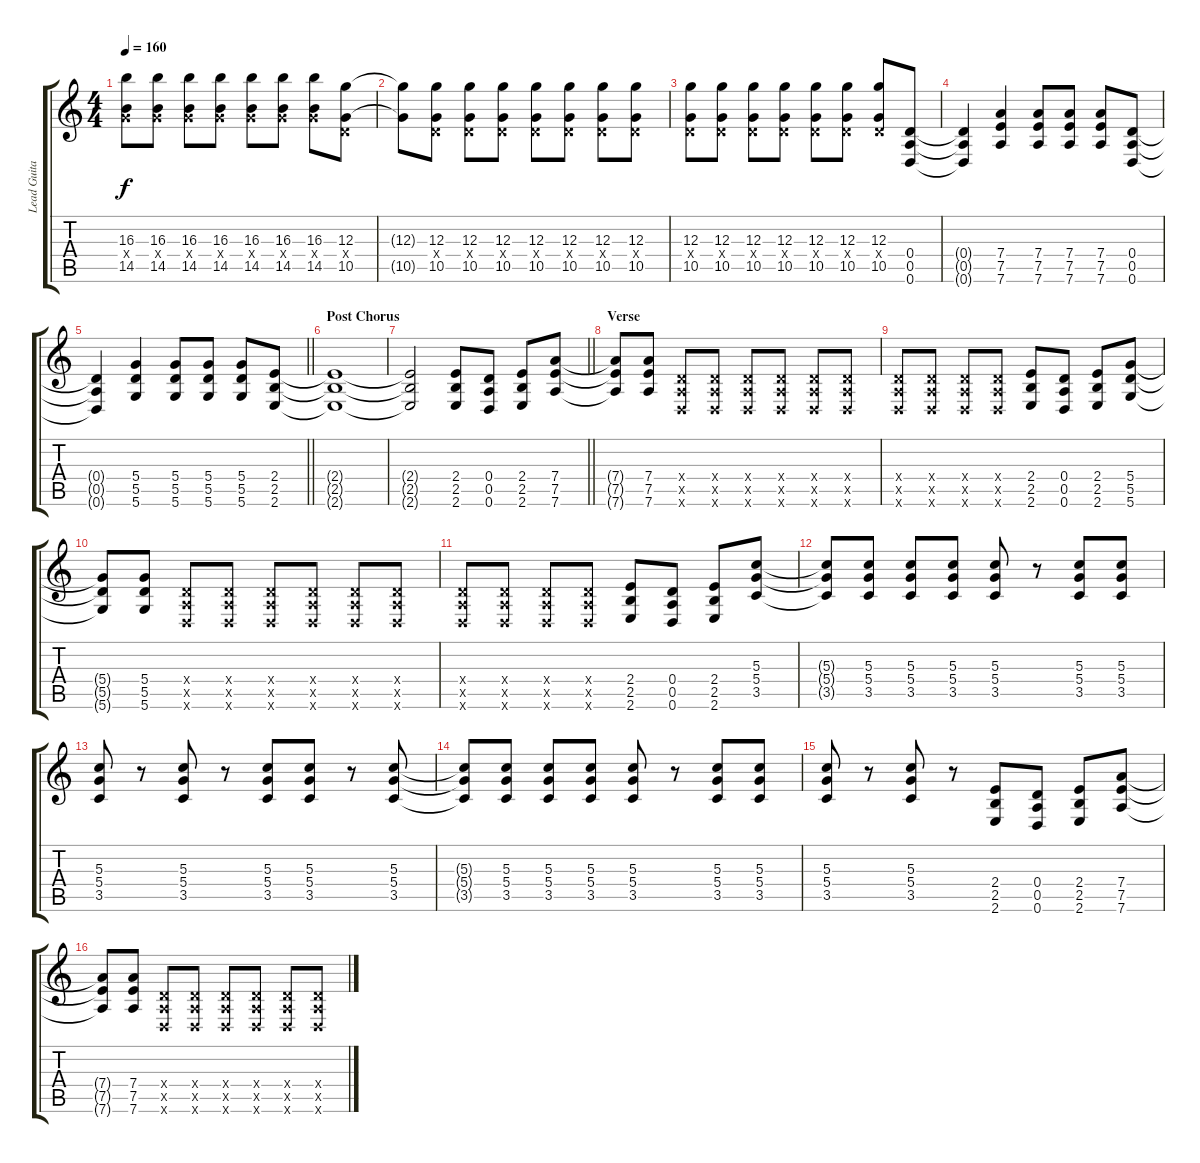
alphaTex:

\track ("Lead Guitar" "Lead Guita") {instrument distortionguitar}
\staff {score tabs}
\tuning (E4 B3 G3 D3 A2 D2) {hide}
\ts (4 4)
\tempo 160
\clef g2
\ks c
(16.3 5.4{x} 14.5).8{dy f} (16.3 5.4{x} 14.5).8 (16.3 5.4{x} 14.5).8 (16.3 5.4{x} 14.5).8 (16.3 5.4{x} 14.5).8 (16.3 5.4{x} 14.5).8 (16.3 5.4{x} 14.5).8 (12.3 0.4{x} 10.5).8 |
(12.3{t} 10.5{t}).8 (12.3 0.4{x} 10.5).8 (12.3 0.4{x} 10.5).8 (12.3 0.4{x} 10.5).8 (12.3 0.4{x} 10.5).8 (12.3 0.4{x} 10.5).8 (12.3 0.4{x} 10.5).8 (12.3 0.4{x} 10.5).8 |
(12.3 0.4{x} 10.5).8 (12.3 0.4{x} 10.5).8 (12.3 0.4{x} 10.5).8 (12.3 0.4{x} 10.5).8 (12.3 0.4{x} 10.5).8 (12.3 0.4{x} 10.5).8 (12.3 0.4{x} 10.5).8 (0.4 0.5 0.6).8 |
(0.4{t} 0.5{t} 0.6{t}).4 (7.4 7.5 7.6).4 (7.4 7.5 7.6).8 (7.4 7.5 7.6).8 (7.4 7.5 7.6).8 (0.4 0.5 0.6).8 |
\barLineRight lightlight
(0.4{t} 0.5{t} 0.6{t}).4 (5.4 5.5 5.6).4 (5.4 5.5 5.6).8 (5.4 5.5 5.6).8 (5.4 5.5 5.6).8 (2.4 2.5 2.6).8 |
\section ("" "Post Chorus")
(2.4{t} 2.5{t} 2.6{t}).1 |
\barLineRight lightlight
(2.4{t} 2.5{t} 2.6{t}).2 (2.4 2.5 2.6).8 (0.4 0.5 0.6).8 (2.4 2.5 2.6).8 (7.4 7.5 7.6).8 |
\section ("" "Verse")
(7.4{t} 7.5{t} 7.6{t}).8 (7.4 7.5 7.6).8 (0.4{x} 0.5{x} 0.6{x}).8 (0.4{x} 0.5{x} 0.6{x}).8 (0.4{x} 0.5{x} 0.6{x}).8 (0.4{x} 0.5{x} 0.6{x}).8 (0.4{x} 0.5{x} 0.6{x}).8 (0.4{x} 0.5{x} 0.6{x}).8 |
(0.4{x} 0.5{x} 0.6{x}).8 (0.4{x} 0.5{x} 0.6{x}).8 (0.4{x} 0.5{x} 0.6{x}).8 (0.4{x} 0.5{x} 0.6{x}).8 (2.4 2.5 2.6).8 (0.4 0.5 0.6).8 (2.4 2.5 2.6).8 (5.4 5.5 5.6).8 |
(5.4{t} 5.5{t} 5.6{t}).8 (5.4 5.5 5.6).8 (0.4{x} 0.5{x} 0.6{x}).8 (0.4{x} 0.5{x} 0.6{x}).8 (0.4{x} 0.5{x} 0.6{x}).8 (0.4{x} 0.5{x} 0.6{x}).8 (0.4{x} 0.5{x} 0.6{x}).8 (0.4{x} 0.5{x} 0.6{x}).8 |
(0.4{x} 0.5{x} 0.6{x}).8 (0.4{x} 0.5{x} 0.6{x}).8 (0.4{x} 0.5{x} 0.6{x}).8 (0.4{x} 0.5{x} 0.6{x}).8 (2.4 2.5 2.6).8 (0.4 0.5 0.6).8 (2.4 2.5 2.6).8 (5.3 5.4 3.5).8 |
(5.3{t} 5.4{t} 3.5{t}).8 (5.3 5.4 3.5).8 (5.3 5.4 3.5).8 (5.3 5.4 3.5).8 (5.3 5.4 3.5).8 r.8 (5.3 5.4 3.5).8 (5.3 5.4 3.5).8 |
(5.3 5.4 3.5).8 r.8 (5.3 5.4 3.5).8 r.8 (5.3 5.4 3.5).8 (5.3 5.4 3.5).8 r.8 (5.3 5.4 3.5).8 |
(5.3{t} 5.4{t} 3.5{t}).8 (5.3 5.4 3.5).8 (5.3 5.4 3.5).8 (5.3 5.4 3.5).8 (5.3 5.4 3.5).8 r.8 (5.3 5.4 3.5).8 (5.3 5.4 3.5).8 |
(5.3 5.4 3.5).8 r.8 (5.3 5.4 3.5).8 r.8 (2.4 2.5 2.6).8 (0.4 0.5 0.6).8 (2.4 2.5 2.6).8 (7.4 7.5 7.6).8 |
(7.4{t} 7.5{t} 7.6{t}).8 (7.4 7.5 7.6).8 (0.4{x} 0.5{x} 0.6{x}).8 (0.4{x} 0.5{x} 0.6{x}).8 (0.4{x} 0.5{x} 0.6{x}).8 (0.4{x} 0.5{x} 0.6{x}).8 (0.4{x} 0.5{x} 0.6{x}).8 (0.4{x} 0.5{x} 0.6{x}).8
